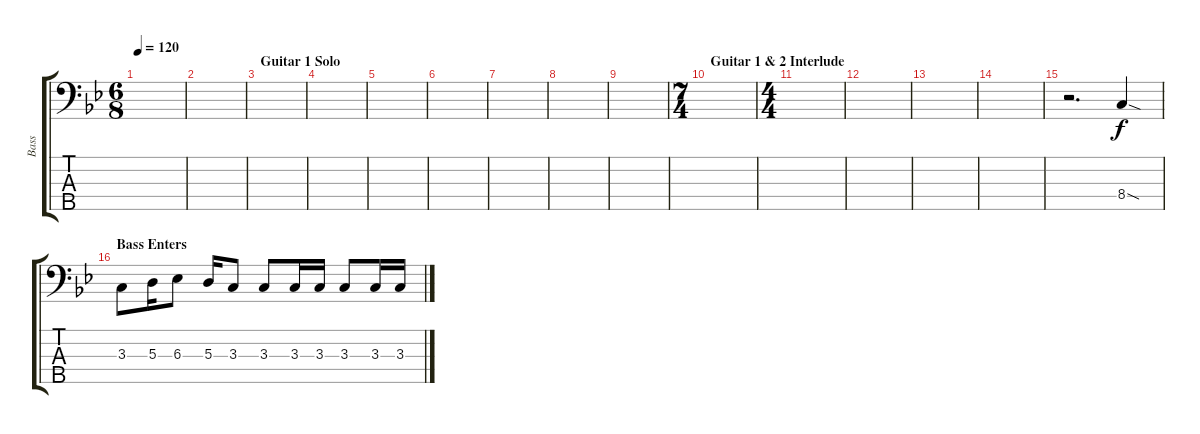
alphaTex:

\track ("Bass" "Bass") {instrument electricbassfinger}
\staff {score tabs}
\tuning (G2 D2 A1 E1 B0) {hide}
\ts (6 8)
\tempo 120
\clef f4
\ks gminor
|
|
\section ("" "Guitar 1 Solo")
|
|
|
|
|
|
|
\ts (7 4)
\section ("" "Guitar 1 & 2 Interlude")
|
\ts (4 4)
|
|
|
|
r.2{d} 8.4{sod}.4 |
\section ("" "Bass Enters")
3.3.8 5.3.16 6.3.8 5.3.16 3.3.8 3.3.8 3.3.16 3.3.16 3.3.8 3.3.16 3.3.16
